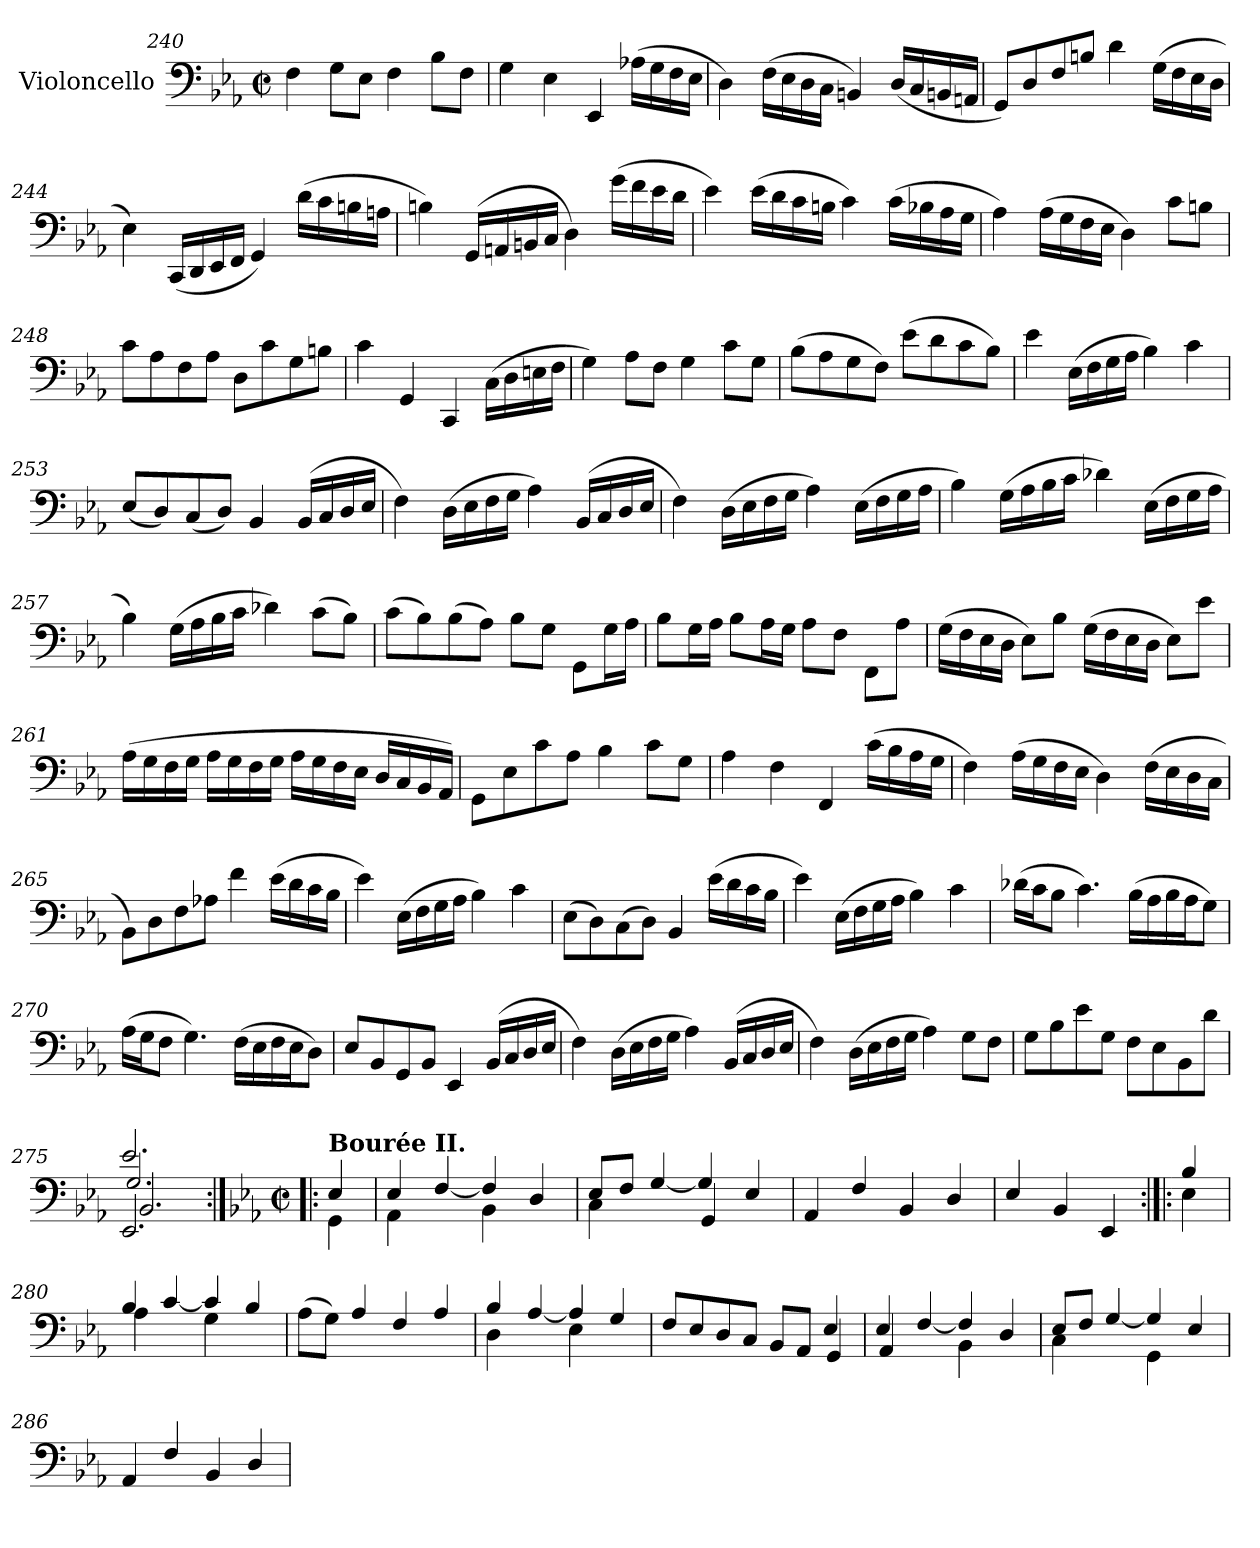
**kern
*part1
*staff1
*I"Violoncello
*I'Vc.
*clefF4
*k[b-e-a-]
*M2/2
*met(c|)
=240
4F\
8G\L
8E-\J
4F\
8B-\L
8F\J
=241
4G\
4E-\
4EE-/
(16A-X\LL
16G\
16F\
16E-\JJ
=242
4D\)
(16F\LL
16E-\
16D\
16C\JJ
4BBn/)
(16D/LL
16C/
16BBn/
16AAn/JJ
!!LO:PB:g=z
=243
8GG/L)
8D/
8F/
8Bn/J
4d\
(16G\LL
16F\
16E-\
16D\JJ
=244
4E-\)
(16CC/LL
16DD/
16EE-/
16FF/JJ
4GG/)
(16d\LL
16c\
16Bn\
16An\JJ
=245
4Bn\)
(16GG/LL
16AAn/
16BBn/
16C/JJ
4D\)
(16g\LL
16f\
16e-\
16d\JJ
=246
4e-\)
(16e-\LL
16d\
16c\
16Bn\JJ
4c\)
(16c\LL
16B-X\
16A-\
16G\JJ
!!LO:LB:g=z
=247
4A-\)
(16A-\LL
16G\
16F\
16E-\JJ
4D\)
8c\L
8Bn\J
=248
8c\L
8A-\
8F\
8A-\J
8D\L
8c\
8G\
8Bn\J
=249
4c\
4GG/
4CC/
(16C\LL
16D\
16En\
16F\JJ
=250
4G\)
8A-\L
8F\J
4G\
8c\L
8G\J
=251
(8B-\L
8A-\
8G\
8F\J)
(8e-\L
8d\
8c\
8B-\J)
!!LO:LB:g=z
=252
4e-\
(16E-\LL
16F\
16G\
16A-\JJ
4B-\)
4c\
=253
(8E-/L
8D/)
(8C/
8D/J)
4BB-/
(>16BB-/LL
16C/
16D/
16E-/JJ
=254
4F\)
(16D\LL
16E-\
16F\
16G\JJ
4A-\)
(>16BB-/LL
16C/
16D/
16E-/JJ
=255
4F\)
(16D\LL
16E-\
16F\
16G\JJ
4A-\)
(16E-\LL
16F\
16G\
16A-\JJ
!!LO:LB:g=z
=256
4B-\)
(16G\LL
16A-\
16B-\
16c\JJ
4d-X\)
(16E-\LL
16F\
16G\
16A-\JJ
=257
4B-\)
(16G\LL
16A-\
16B-\
16c\JJ
4d-X\)
(8c\L
8B-\J)
=258
(8c\L
8B-\)
(8B-\
8A-\J)
8B-\L
8G\J
8GG\L
16G\L
16A-\JJ
=259
8B-\L
16G\L
16A-\JJ
8B-\L
16A-\L
16G\JJ
8A-\L
8F\J
8FF\L
8A-\J
!!LO:LB:g=z
=260
(16G\LL
16F\
16E-\
16D\JJ
8E-\L)
8B-\J
(16G\LL
16F\
16E-\
16D\JJ
8E-\L)
8e-\J
=261
(16A-\LL
16G\
16F\
16G\JJ
16A-\LL
16G\
16F\
16G\JJ
16A-\LL
16G\
16F\
16E-\JJ
16D/LL
16C/
16BB-/
16AA-/JJ)
=262
8GG\L
8E-\
8c\
8A-\J
4B-\
8c\L
8G\J
=263
4A-\
4F\
4FF/
(16c\LL
16B-\
16A-\
16G\JJ
!!LO:LB:g=z
=264
4F\)
(16A-\LL
16G\
16F\
16E-\JJ
4D\)
(16F\LL
16E-\
16D\
16C\JJ
=265
8BB-\L)
8D\
8F\
8A-X\J
4f\
(16e-\LL
16d\
16c\
16B-\JJ
=266
4e-\)
(16E-\LL
16F\
16G\
16A-\JJ
4B-\)
4c\
=267
(8E-\L
8D\)
(8C\
8D\J)
4BB-/
(16e-\LL
16d\
16c\
16B-\JJ
!!LO:LB:g=z
=268
4e-\)
(16E-\LL
16F\
16G\
16A-\JJ
4B-\)
4c\
=269
(16d-X\LL
16c\J
8B-\J
4.c\)
(16B-\LL
16A-\
16B-\
16A-\J
8G\J)
=270
(16A-\LL
16G\J
8F\J
4.G\)
(16F\LL
16E-\
16F\
16E-\J
8D\J)
=271
8E-/L
8BB-/
8GG/
8BB-/J
4EE-/
(>16BB-/LL
16C/
16D/
16E-/JJ
!!LO:LB:g=z
=272
4F\)
(16D\LL
16E-\
16F\
16G\JJ
4A-\)
(>16BB-/LL
16C/
16D/
16E-/JJ
=273
4F\)
(16D\LL
16E-\
16F\
16G\JJ
4A-\)
8G\L
8F\J
=274
8G\L
8B-\
8e-\
8G\J
8F\L
8E-\
8BB-\
8d\J
=275
*^
*	*^
*	*	*^
2.e-/	2.EE-/	2.G/	2.BB-/
*v	*v	*v	*v
!!LO:LB:g=z
=275X7:|!|:
*k[b-e-a-]
*M2/2
*met(c|)
*^
*	*^
*	*	*^
!LO:TX:a:B:t=Bourée II.	!	!	!
*	*v	*v	*v
4E-/	4GG\
=276	=276
4E-/	4AA-\
[4F/	4ryy
4F/]	4BB-\
4D/	4ryy
=277	=277
8E-/L	4C\
8F/J	.
[4G/	4ryy
4G/]	4GG/
4E-/	4ryy
*v	*v
=278
4AA-/
4F/
4BB-/
4D/
=279
4E-/
4BB-/
4EE-/
=279X8:|!|:
*^
4B-/	4E-\
=280	=280
4B-/	4A-\
[4c/	4ryy
4c/]	4G\
4B-/	4ryy
*v	*v
!!LO:LB:g=z
=281
(>8A-\L
8G\J)
4A-/
4F/
4A-/
=282
*^
4B-/	4D\
[4A-/	4ryy
4A-/]	4E-\
4G/	4ryy
=283	=283
8F/L	2.ryy
8E-/	.
8D/	.
8C/J	.
8BB-/L	.
8AA-/J	.
4E-/	4GG/
=284	=284
4E-/	4AA-/
[4F/	4ryy
4F/]	4BB-\
4D/	4ryy
=285	=285
8E-/L	4C\
8F/J	.
[4G/	4ryy
4G/]	4GG\
4E-/	4ryy
*v	*v
=286
4AA-/
4F/
4BB-/
4D/
=
*-
